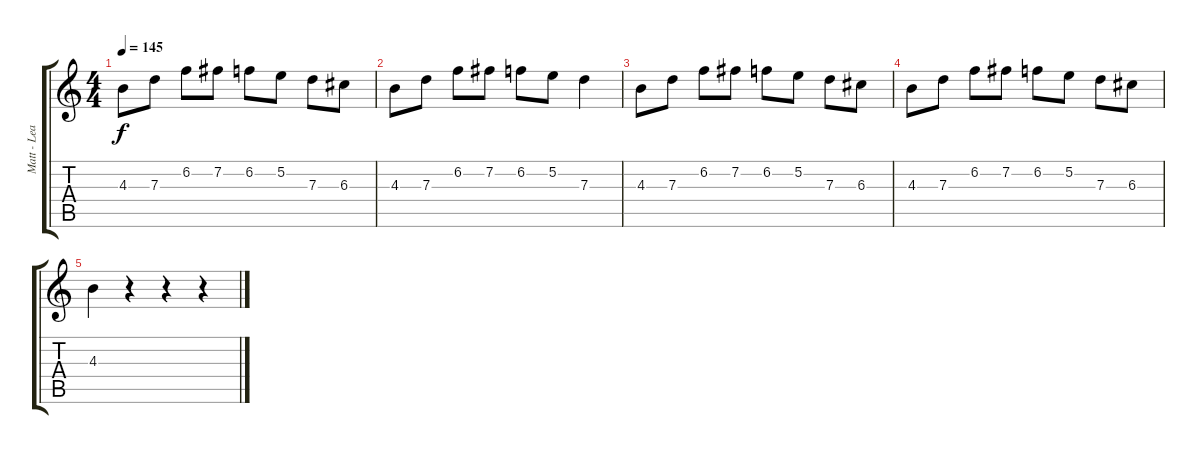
\track ("Matt - Lead" "Matt - Lea") {instrument distortionguitar}
\staff {score tabs}
\tuning (E4 B3 G3 D3 A2 E2) {hide}
\ts (4 4)
\tempo 145
\clef g2
\ks c
4.3.8{dy f instrument distortionguitar} 7.3.8 6.2.8 7.2.8 6.2.8 5.2.8 7.3.8 6.3.8 |
4.3.8 7.3.8 6.2.8 7.2.8 6.2.8 5.2.8 7.3.4 |
4.3.8 7.3.8 6.2.8 7.2.8 6.2.8 5.2.8 7.3.8 6.3.8 |
4.3.8 7.3.8 6.2.8 7.2.8 6.2.8 5.2.8 7.3.8 6.3.8 |
4.3.4 r.4 r.4 r.4
